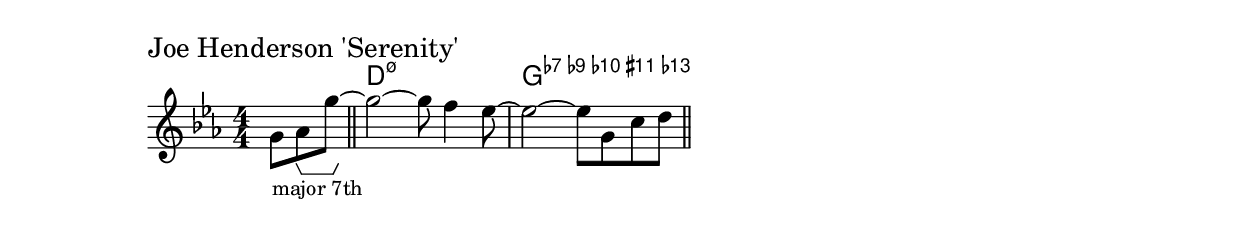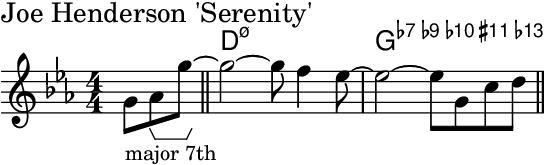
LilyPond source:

\version "2.24.4"
\language "english"
#(ly:set-option 'crop #t)
\score {
  \midi {
    \tempo 4=140
  }
  \layout {
    \context {
      \Score
      \omit BarNumber
    }
    \context {
      \Voice
      \consists Horizontal_bracket_engraver
    }
  }
  {
    <<
    \chords {
      \set noChordSymbol = ""
      \set minorChordModifier = \markup { "-" }
      \skip \ppp % spacer to set voice volume
      r4. | d1:min7.5- | g:7-.9-.10-.11+.13- % TODO: last chord is alt
    }
    \new Staff {
      \key ef \major
      \numericTimeSignature
      \time 4/4
      \clef treble
      {
        \sectionLabel "Joe Henderson 'Serenity'"
        \relative {
          \skip \ff % spacer to set voice volume
          \partial 4. g'8
          \once\override HorizontalBracketText.text = "major 7th"
          af8 \startGroup g'~ \stopGroup \bar "||"
          g2~ g8 f4 ef8~ |
          ef2~ ef8 g, c d
          \bar "||"
        }
      }
    }
    >>
  }
}
